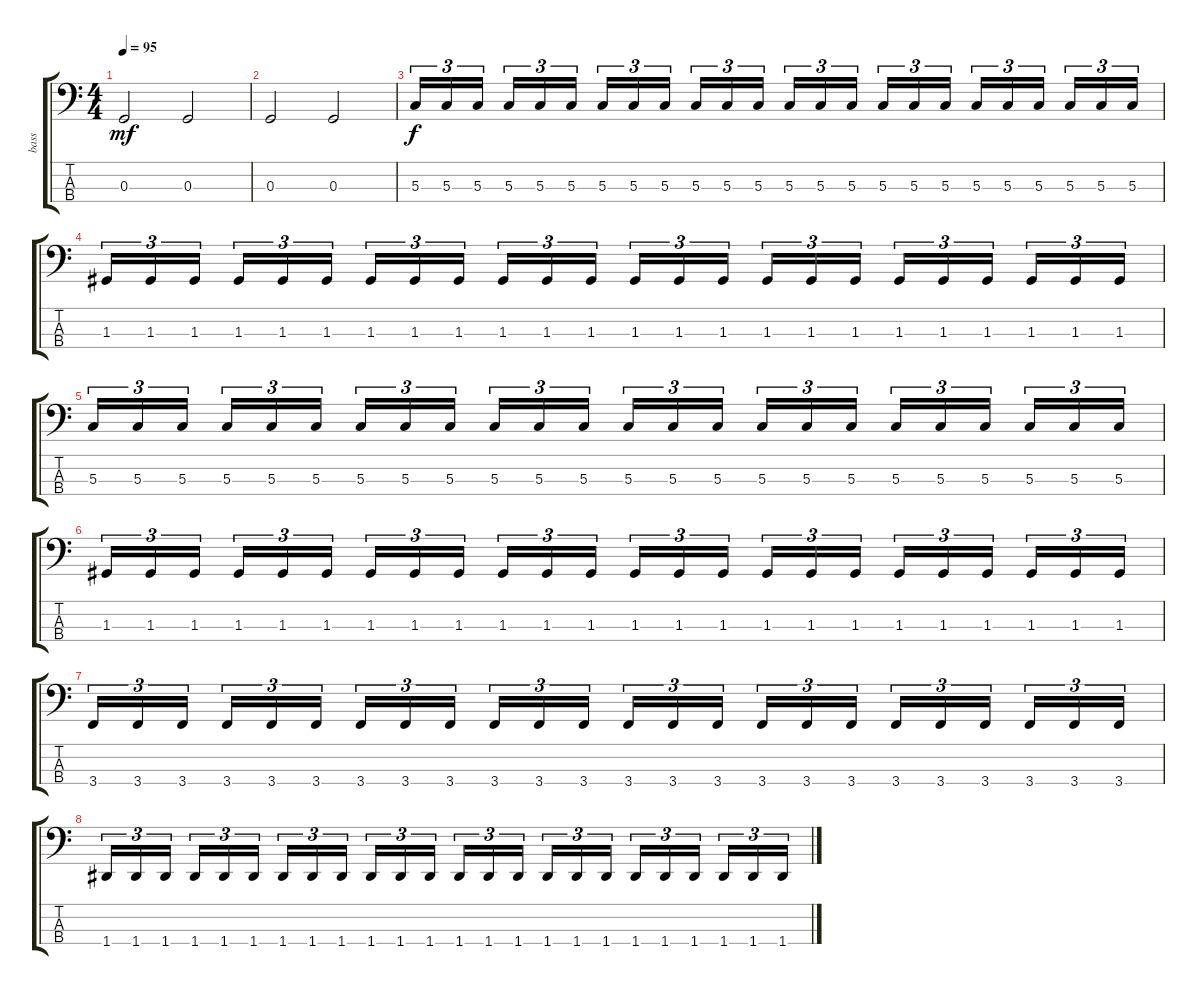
\track ("bass" "bass") {instrument electricbasspick}
\staff {score tabs}
\tuning (F2 C2 G1 D1) {hide}
\ts (4 4)
\tempo 95
\clef f4
\ks c
0.3.2{dy mf} 0.3.2 |
0.3.2 0.3.2 |
5.3.16{tu (3 2) dy f} 5.3.16{tu (3 2)} 5.3.16{tu (3 2) beam splitsecondary} 5.3.16{tu (3 2)} 5.3.16{tu (3 2)} 5.3.16{tu (3 2)} 5.3.16{tu (3 2)} 5.3.16{tu (3 2)} 5.3.16{tu (3 2) beam splitsecondary} 5.3.16{tu (3 2)} 5.3.16{tu (3 2)} 5.3.16{tu (3 2)} 5.3.16{tu (3 2)} 5.3.16{tu (3 2)} 5.3.16{tu (3 2) beam splitsecondary} 5.3.16{tu (3 2)} 5.3.16{tu (3 2)} 5.3.16{tu (3 2)} 5.3.16{tu (3 2)} 5.3.16{tu (3 2)} 5.3.16{tu (3 2) beam splitsecondary} 5.3.16{tu (3 2)} 5.3.16{tu (3 2)} 5.3.16{tu (3 2)} |
1.3.16{tu (3 2)} 1.3.16{tu (3 2)} 1.3.16{tu (3 2) beam splitsecondary} 1.3.16{tu (3 2)} 1.3.16{tu (3 2)} 1.3.16{tu (3 2)} 1.3.16{tu (3 2)} 1.3.16{tu (3 2)} 1.3.16{tu (3 2) beam splitsecondary} 1.3.16{tu (3 2)} 1.3.16{tu (3 2)} 1.3.16{tu (3 2)} 1.3.16{tu (3 2)} 1.3.16{tu (3 2)} 1.3.16{tu (3 2) beam splitsecondary} 1.3.16{tu (3 2)} 1.3.16{tu (3 2)} 1.3.16{tu (3 2)} 1.3.16{tu (3 2)} 1.3.16{tu (3 2)} 1.3.16{tu (3 2) beam splitsecondary} 1.3.16{tu (3 2)} 1.3.16{tu (3 2)} 1.3.16{tu (3 2)} |
5.3.16{tu (3 2)} 5.3.16{tu (3 2)} 5.3.16{tu (3 2) beam splitsecondary} 5.3.16{tu (3 2)} 5.3.16{tu (3 2)} 5.3.16{tu (3 2)} 5.3.16{tu (3 2)} 5.3.16{tu (3 2)} 5.3.16{tu (3 2) beam splitsecondary} 5.3.16{tu (3 2)} 5.3.16{tu (3 2)} 5.3.16{tu (3 2)} 5.3.16{tu (3 2)} 5.3.16{tu (3 2)} 5.3.16{tu (3 2) beam splitsecondary} 5.3.16{tu (3 2)} 5.3.16{tu (3 2)} 5.3.16{tu (3 2)} 5.3.16{tu (3 2)} 5.3.16{tu (3 2)} 5.3.16{tu (3 2) beam splitsecondary} 5.3.16{tu (3 2)} 5.3.16{tu (3 2)} 5.3.16{tu (3 2)} |
1.3.16{tu (3 2)} 1.3.16{tu (3 2)} 1.3.16{tu (3 2) beam splitsecondary} 1.3.16{tu (3 2)} 1.3.16{tu (3 2)} 1.3.16{tu (3 2)} 1.3.16{tu (3 2)} 1.3.16{tu (3 2)} 1.3.16{tu (3 2) beam splitsecondary} 1.3.16{tu (3 2)} 1.3.16{tu (3 2)} 1.3.16{tu (3 2)} 1.3.16{tu (3 2)} 1.3.16{tu (3 2)} 1.3.16{tu (3 2) beam splitsecondary} 1.3.16{tu (3 2)} 1.3.16{tu (3 2)} 1.3.16{tu (3 2)} 1.3.16{tu (3 2)} 1.3.16{tu (3 2)} 1.3.16{tu (3 2) beam splitsecondary} 1.3.16{tu (3 2)} 1.3.16{tu (3 2)} 1.3.16{tu (3 2)} |
3.4.16{tu (3 2)} 3.4.16{tu (3 2)} 3.4.16{tu (3 2) beam splitsecondary} 3.4.16{tu (3 2)} 3.4.16{tu (3 2)} 3.4.16{tu (3 2)} 3.4.16{tu (3 2)} 3.4.16{tu (3 2)} 3.4.16{tu (3 2) beam splitsecondary} 3.4.16{tu (3 2)} 3.4.16{tu (3 2)} 3.4.16{tu (3 2)} 3.4.16{tu (3 2)} 3.4.16{tu (3 2)} 3.4.16{tu (3 2) beam splitsecondary} 3.4.16{tu (3 2)} 3.4.16{tu (3 2)} 3.4.16{tu (3 2)} 3.4.16{tu (3 2)} 3.4.16{tu (3 2)} 3.4.16{tu (3 2) beam splitsecondary} 3.4.16{tu (3 2)} 3.4.16{tu (3 2)} 3.4.16{tu (3 2)} |
1.4.16{tu (3 2)} 1.4.16{tu (3 2)} 1.4.16{tu (3 2) beam splitsecondary} 1.4.16{tu (3 2)} 1.4.16{tu (3 2)} 1.4.16{tu (3 2)} 1.4.16{tu (3 2)} 1.4.16{tu (3 2)} 1.4.16{tu (3 2) beam splitsecondary} 1.4.16{tu (3 2)} 1.4.16{tu (3 2)} 1.4.16{tu (3 2)} 1.4.16{tu (3 2)} 1.4.16{tu (3 2)} 1.4.16{tu (3 2) beam splitsecondary} 1.4.16{tu (3 2)} 1.4.16{tu (3 2)} 1.4.16{tu (3 2)} 1.4.16{tu (3 2)} 1.4.16{tu (3 2)} 1.4.16{tu (3 2) beam splitsecondary} 1.4.16{tu (3 2)} 1.4.16{tu (3 2)} 1.4.16{tu (3 2)}
